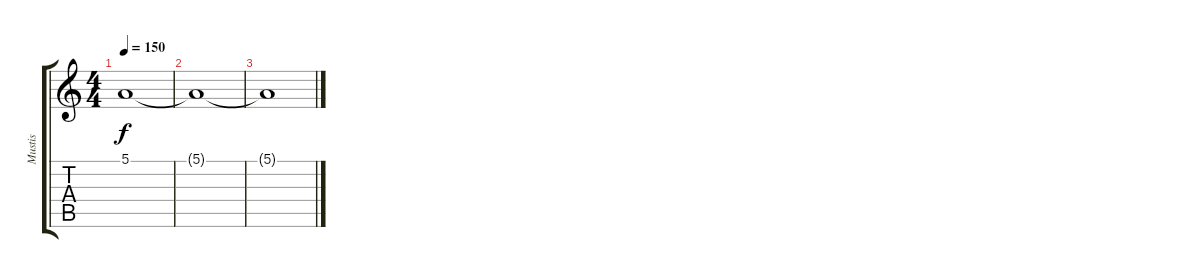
\track ("Mustis" "Mustis") {instrument violin}
\staff {score tabs}
\tuning (E4 B3 G3 D3 A2 E2) {hide}
\ts (4 4)
\tempo 150
\clef g2
\ks c
5.1{t}.1{dy f} |
5.1{t}.1 |
5.1{t}.1
